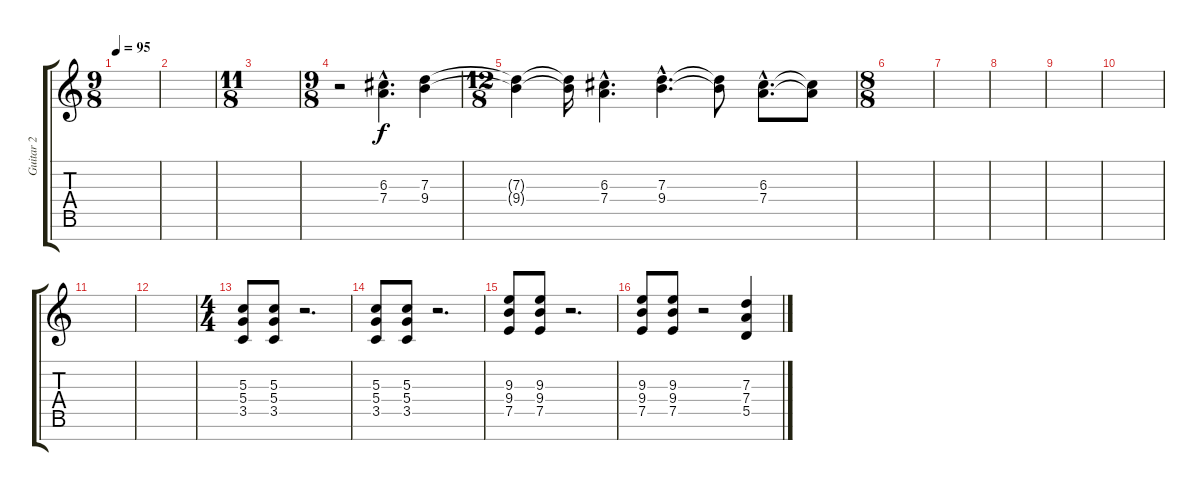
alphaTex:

\track ("Guitar 2" "Guitar 2") {instrument distortionguitar}
\staff {score tabs}
\tuning (E4 B3 G3 D3 A2 E2 B1) {hide}
\ts (9 8)
\tempo 95
\clef g2
\ks c
|
|
\ts (11 8)
|
\ts (9 8)
r.2 (6.3{hac} 7.4{hac}).4{d} (7.3 9.4).4 |
\ts (12 8)
(7.3{t} 9.4{t}).4 (7.3{t} 9.4{t}).16 (6.3{hac} 7.4{hac}).4{d} (7.3{hac} 9.4{hac}).4{d} (7.3{t} 9.4{t}).8 (6.3{hac} 7.4{hac}).8{d} (6.3{t} 7.4{t}).8 |
\ts (8 8)
|
|
|
|
|
|
|
\ts (4 4)
(5.3 5.4 3.5).8 (5.3 5.4 3.5).8 r.2{d} |
(5.3 5.4 3.5).8 (5.3 5.4 3.5).8 r.2{d} |
(9.3 9.4 7.5).8 (9.3 9.4 7.5).8 r.2{d} |
(9.3 9.4 7.5).8 (9.3 9.4 7.5).8 r.2 (7.3 7.4 5.5).4
